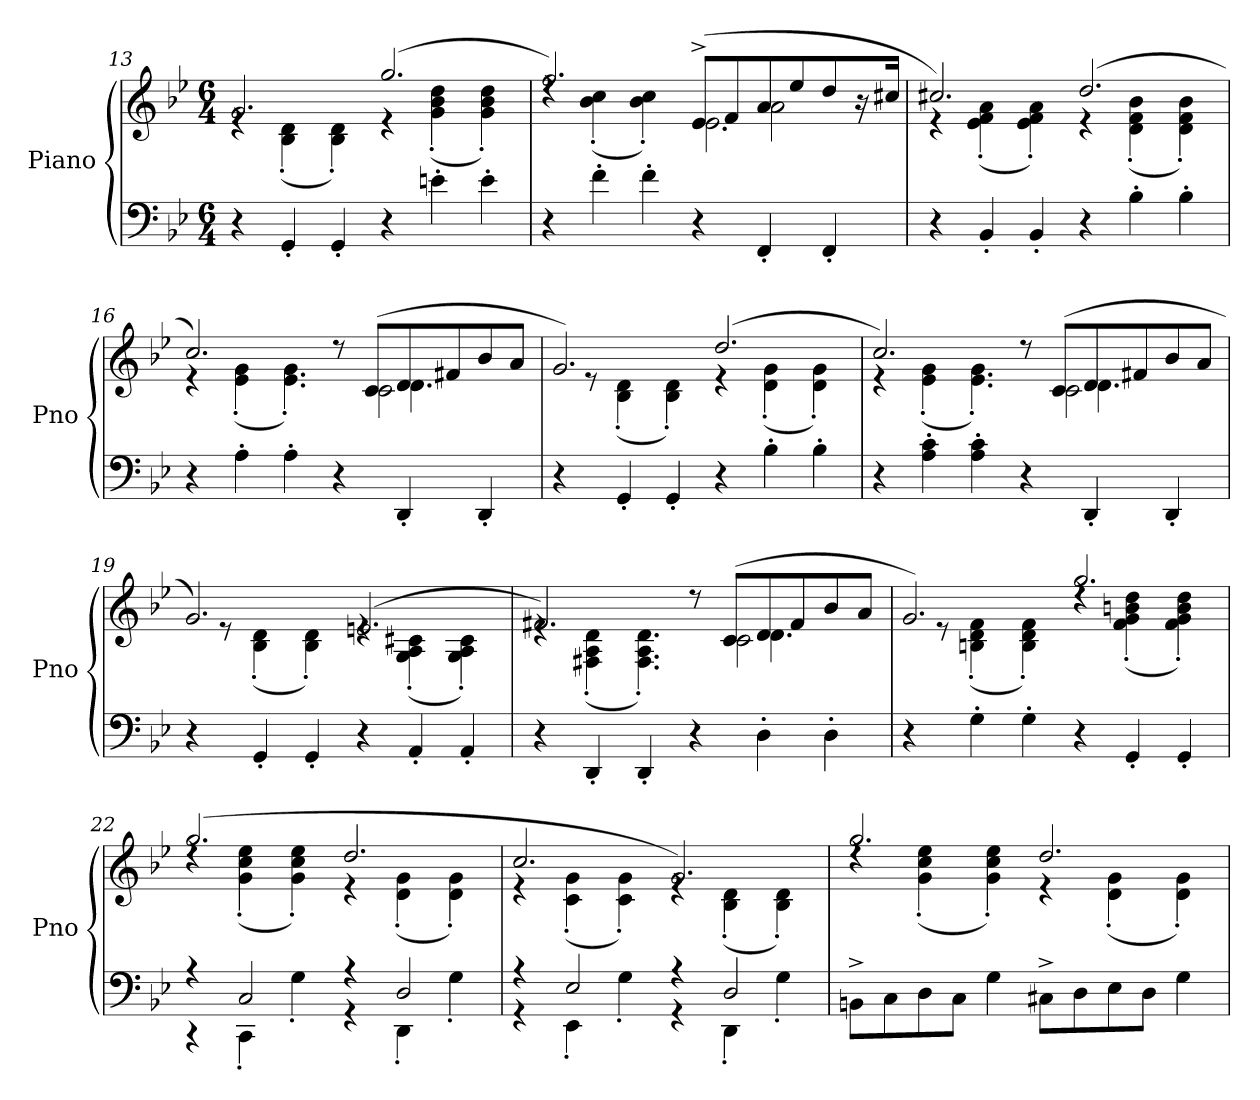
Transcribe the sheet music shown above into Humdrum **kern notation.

**kern	**kern
*part1	*part1
*staff2	*staff1
*I"Piano	*
*I'Pno	*
!!LO:LB:g=z
*clefF4	*clefG2
*k[b-e-]	*k[b-e-]
*M6/4	*M6/4
=13	=13
*	*^
4r	2.g/	4re
4GG'/	.	(<4B-\' 4d\'
4GG'/	.	4B-\' 4d\')
4r	(>2.gg/	4r
4en'\	.	(<4g\' 4b-\' 4dd\'
4e'\	.	4g\' 4b-\' 4dd\')
=14	=14	=14
*	*	*^
4r	2.ff/)	4rdd	1ryy
4f'\	.	(<4b-\' 4cc\'	.
4f'\	.	4b-\' 4cc\')	.
4r	(>8e-^/L	2.e-\	.
.	8f/	.	.
4FF'/	8a/	.	2a\
.	8ee-/	.	.
4FF'/	8dd/	.	.
.	16r	.	.
.	16cc#X/Jk	.	.
*	*	*v	*v
!!LO:LB:g=z
=15	=15	=15
4r	2.cc#X/)	4r
4BB-'/	.	(<4e-\' 4f\' 4a\'
4BB-'/	.	4e-\' 4f\' 4a\')
4r	(>2.dd/	4r
4B-'\	.	(<4d\' 4f\' 4b-\'
4B-'\	.	4d\' 4f\' 4b-\')
=16	=16	=16
*	*	*^
4r	2.cc/)	4r	1ryy
4A'\	.	(<4e-\' 4g\'	.
4A'\	.	4.e-\' 4.g\')	.
4r	8r	.	.
.	(>8c/L	2c\	.
4DD'/	8d/	.	4.d\
.	8f#X/	.	.
4DD'/	8b-/	.	.
.	8a/J	8ryy	8ryy
*	*	*v	*v
=17	=17	=17
4r	2.g/)	8ryy
.	.	8re
4GG'/	.	(<4B-\' 4d\'
4GG'/	.	4B-\' 4d\')
4r	(>2.dd/	4re
4B-'\	.	(<4d\' 4g\'
4B-'\	.	4d\' 4g\')
!!LO:PB:g=z
=18	=18	=18
*	*	*^
4r	2.cc/)	4r	1ryy
4A\' 4c\'	.	(<4e-\' 4g\'	.
4A\' 4c\'	.	4.e-\' 4.g\')	.
4r	8r	.	.
.	(>8c/L	2c\	.
4DD'/	8d/	.	4.d\
.	8f#X/	.	.
4DD'/	8b-/	.	.
.	8a/J	8ryy	8ryy
*	*	*v	*v
=19	=19	=19
4r	2.g/)	8ryy
.	.	8re
4GG'/	.	(<4B-\' 4d\'
4GG'/	.	4B-\' 4d\')
4r	(>2.en/	4re
4AA'/	.	(<4G\' 4A\' 4c#X\'
4AA'/	.	4G\' 4A\' 4c#\')
=20	=20	=20
*	*	*^
4r	2.f#X/)	4re	1ryy
4DD'/	.	(<4F#X\' 4A\' 4d\'	.
4DD'/	.	4.F#\' 4.A\' 4.d\')	.
4r	8r	.	.
.	(>8c/L	2c\	.
4D'\	8d/	.	4.d\
.	8f#/	.	.
4D'\	8b-/	.	.
.	8a/J	8ryy	8ryy
*	*	*v	*v
!!LO:LB:g=z
=21	=21	=21
4r	2.g/)	8ryy
.	.	8re
4G'\	.	(<4Bn\' 4d\' 4f\'
4G'\	.	4B\' 4d\' 4f\')
4r	2.gg/	4rdd
4GG'/	.	(<4f\' 4g\' 4bn\' 4dd\'
4GG'/	.	4f\' 4g\' 4b\' 4dd\')
=22	=22	=22
*^	*	*
4r	4r	(>2.gg/	4rdd
2C/	4CC'\	.	(<4g\' 4cc\' 4ee-\'
.	4G'\	.	4g\' 4cc\' 4ee-\')
4r	4r	2.dd/	4r
2D/	4DD'\	.	(<4d\' 4g\'
.	4G'\	.	4d\' 4g\')
=23	=23	=23	=23
4r	4r	2.cc/	4r
2E-/	4EE-'\	.	(<4c\' 4g\'
.	4G'\	.	4c\' 4g\')
4r	4r	2.g/)	4re
2D/	4DD'\	.	(<4B-\' 4d\'
.	4G'\	.	4B-\' 4d\')
*v	*v	*	*
=24	=24	=24
8BBn^\L	2.gg/	4rdd
8C\	.	.
8D\	.	(<4g\' 4cc\' 4ee-\'
8C\J	.	.
4G\	.	4g\' 4cc\' 4ee-\')
8C#X^\L	2.dd/	4r
8D\	.	.
8E-\	.	(<4d\' 4g\'
8D\J	.	.
4G\	.	4d\' 4g\')
*	*v	*v
=	=
*-	*-
